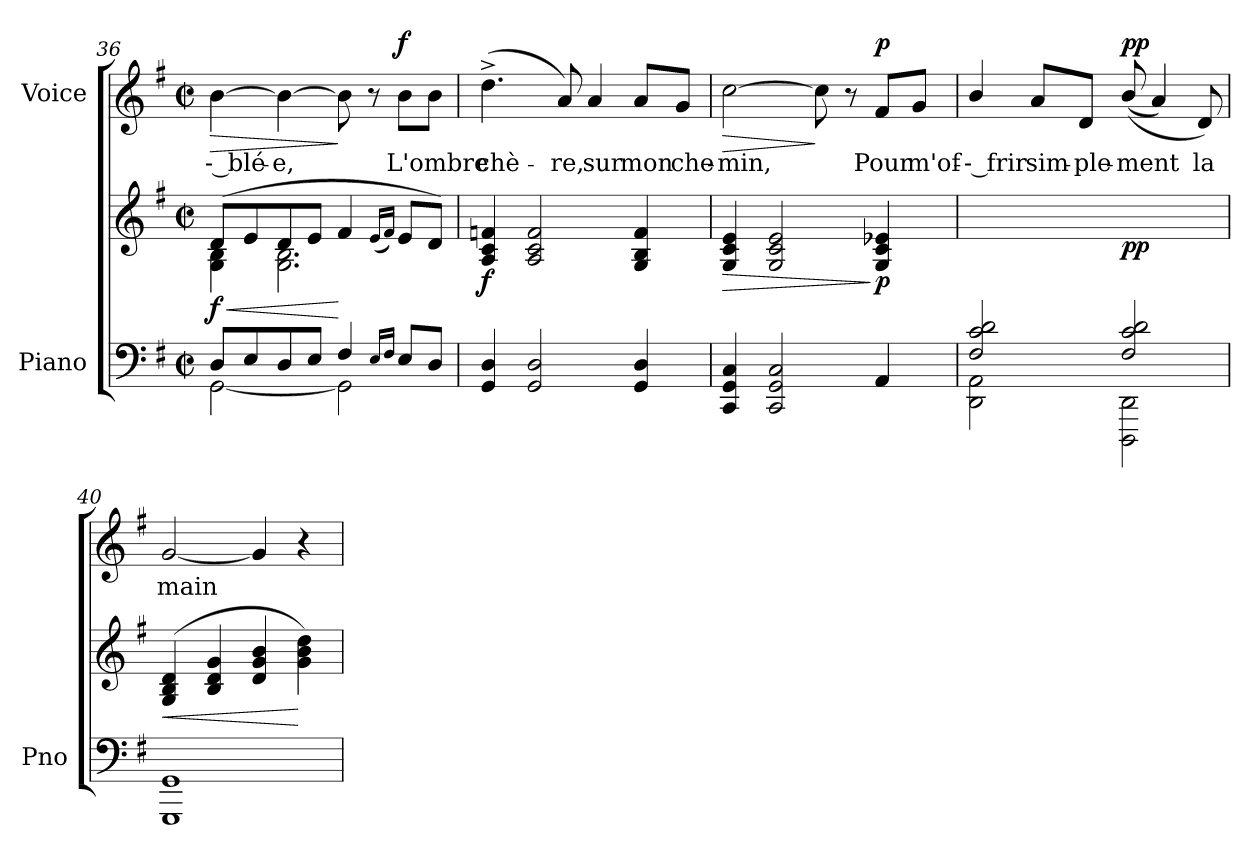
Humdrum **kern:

**kern	**kern	**dynam	**kern	**text	**dynam
*part2	*part2	*part2	*part1	*part1	*part1
*staff3	*staff2	*staff2/3	*staff1	*staff1	*staff1
*I"Piano	*	*	*I"Voice	*	*
*I'Pno	*	*	*	*	*
!!LO:LB:g=z
*clefF4	*clefG2	*	*clefG2	*	*
*k[f#]	*k[f#]	*	*k[f#]	*	*
*M2/2	*M2/2	*	*M2/2	*	*
*met(c|)	*met(c|)	*	*met(c|)	*	*
=36	=36	=36	=36	=36	=36
*^	*	*	*	*	*
!	!	!	!LO:HP:b	!	!LO:LY:b	!LO:HP:b
*	*	*^	*	*	*	*
!	!	!	!	!LO:DY:n=1:b	!	!	!
8D/L	[2GG\	(>8d/L	4G\ 4B\	< f	[4b\	-- blé-	>
8E/	.	8e/	.	.	.	.	.
!	!	!	!	!	!	!LO:LY:b	!
8D/	.	8d/	2.G\ 2.B\	.	4b\_	-e,	.
8E/J	.	8e/J	.	.	.	.	.
4F#/	2GG\]	4f#/	.	[	8b\]	.	]
.	.	.	.	.	8r	.	.
16qE/LL	.	(<16qe/LL	.	.	.	.	.
16qF#/JJ	.	16qf#/JJ)	.	.	.	.	.
!	!	!	!	!	!	!LO:LY:b	!LO:DY:a
8E/L	.	8e/L	.	.	8b\L	L'ombre	f
8D/J	.	8d/J)	.	.	8b\J	.	.
*v	*v	*	*	*	*	*	*
*	*v	*v	*	*	*	*
=37	=37	=37	=37	=37	=37
!	!	!LO:DY:b	!	!LO:LY:b	!
4GG/ 4D/	4A/ 4c/ 4fn/	f	(>4.dd^\	chè-	.
2GG/ 2D/	2A/ 2c/ 2f/	.	.	.	.
!	!	!	!	!LO:LY:b	!
.	.	.	8a/)	-re,	.
!	!	!	!	!LO:LY:b	!
.	.	.	4a/	sur	.
!	!	!	!	!LO:LY:b	!
4GG/ 4D/	4G/ 4B/ 4f/	.	8a/L	mon	.
!	!	!	!	!LO:LY:b	!
.	.	.	8g/J	che-	.
=38	=38	=38	=38	=38	=38
!	!	!LO:HP:b	!	!LO:LY:b	!LO:HP:b
4CC/ 4GG/ 4C/	4G/ 4c/ 4e/	>	[2cc\	-min,	>
2CC/ 2GG/ 2C/	2G/ 2c/ 2e/	.	.	.	.
.	.	.	8cc\]	.	]
.	.	.	8r	.	.
!	!	!LO:DY:n=1:b	!	!LO:LY:b	!LO:DY:a
4AA/	4G/ 4c/ 4e-X/	] p	8f#/L	Pour	p
!	!	!	!	!LO:LY:b	!
.	.	.	8g/J	m'of-	.
!!LO:LB:g=z
=39	=39	=39	=39	=39	=39
*^	*	*	*	*	*
!	!	!	!	!	!LO:LY:b	!
2F#/ 2c/ 2d/	2DD\ 2AA\	2ryy	.	4b/	-- frir	.
!	!	!	!	!	!LO:LY:b	!
.	.	.	.	8a/L	sim-	.
!	!	!	!	!	!LO:LY:b	!
.	.	.	.	8d/J	-ple-	.
!	!	!	!LO:DY:b	!	!LO:LY:b	!LO:DY:a
2F#/ 2c/ 2d/	2DDD\ 2DD\	2ryy	pp	(<(>8b/	-ment	pp
.	.	.	.	4a/)	.	.
!	!	!	!	!	!LO:LY:b	!
.	.	.	.	8d/)	la	.
*v	*v	*	*	*	*	*
=40	=40	=40	=40	=40	=40
!	!	!LO:HP:b	!	!LO:LY:b	!
1GGG 1GG	(>4G/ 4B/ 4d/	<	[2g/	main	.
.	4B/ 4d/ 4g/	.	.	.	.
.	4d/ 4g/ 4b/	.	4g/]	.	.
.	4g\ 4b\ 4dd\)	[	4r	.	.
=	=	=	=	=	=
*-	*-	*-	*-	*-	*-
